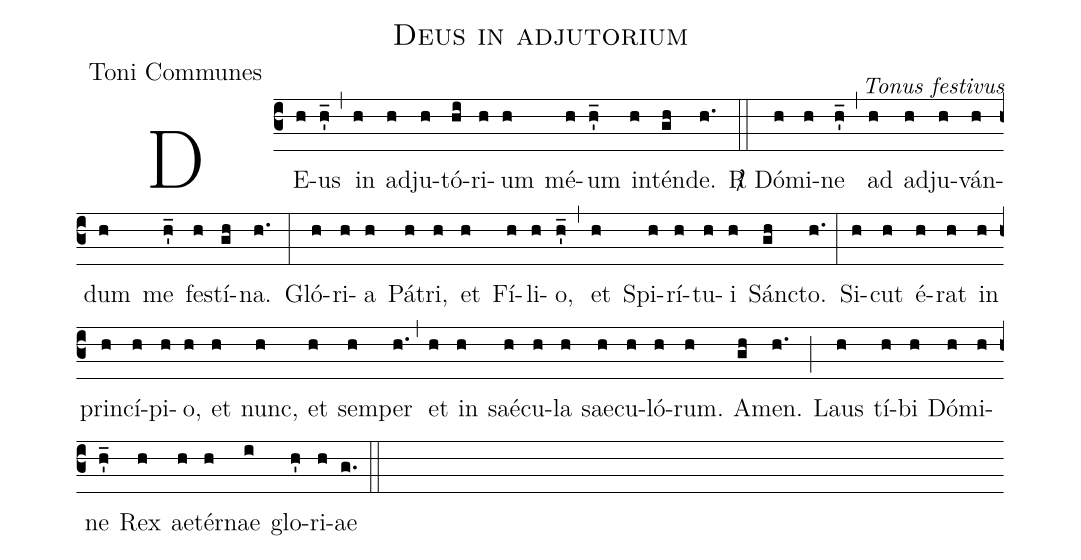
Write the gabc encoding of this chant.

name:Deus in adjutorium;
office-part:Toni Communes;
commentary:Tonus festivus;
%%
(c3) DE(h)us(h'_) (,) in(h) ad(h)ju(h)tó-(hi)ri(h)um(h) mé(h)um(h'_) in(h)tén(gh)de.(h.) (::) <sp>R/</sp> Dó(h)mi(h)ne(h'_) (,) ad(h) ad(h)ju-(h)ván(h)dum(h) me(h'_) fe(h)stí(gh)na.(h.) (:) Gló-(h)ri-(h)a(h) Pá(h)tri,(h) et(h) Fí-(h)li-(h)o,(h'_) (,) et(h) Spi-(h)rí-(h)tu-(h)i(h) Sán(gh)cto.(h.) (:) Si(h)cut(h) é-(h)rat(h) in(h) prin(h)cí(h)pi-(h)o,(h) et(h) nunc,(h) et(h) sem(h)per(h.) (,) et(h) in(h) saé(h)cu-(h)la(h) sae(h)cu-(h)ló(h)rum.(h) A(gh)men.(h.) (;) Laus(h) tí(h)bi(h) Dó(h)mi(h)ne(h'_) Rex(h) ae(h)tér(h)nae(i) glo-(h')ri-(h)ae(g.) (::)
